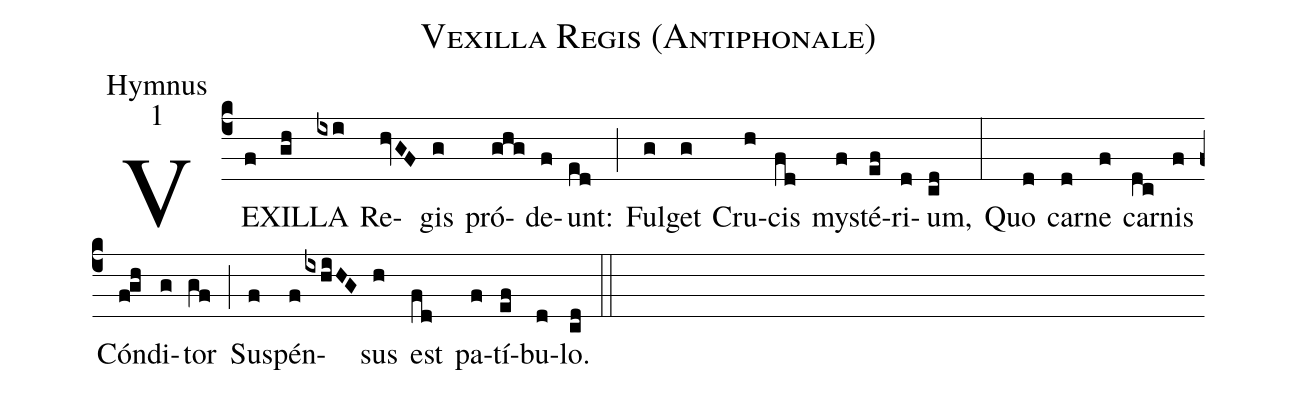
name:Vexilla Regis (Antiphonale);
office-part:Hymnus;
mode:1;
%%
(c4)VE(f)XIL(gh)LA(ixi) Re(hvGF)gis(g) pró(ghg)de(f)unt:(ed) (;) Ful(g)get(g) Cru(h)cis(fd) mys(f)té(ef)ri(d)um,(cd) (:) Quo(d) car(d)ne(f) car(dc)nis(f) Cón(f!gh)di(g)tor(gf) (;) Sus(f)pén(fixhiHG)sus(h) est(fd) pa(f)tí(ef)bu(d)lo.(cd) (::)
